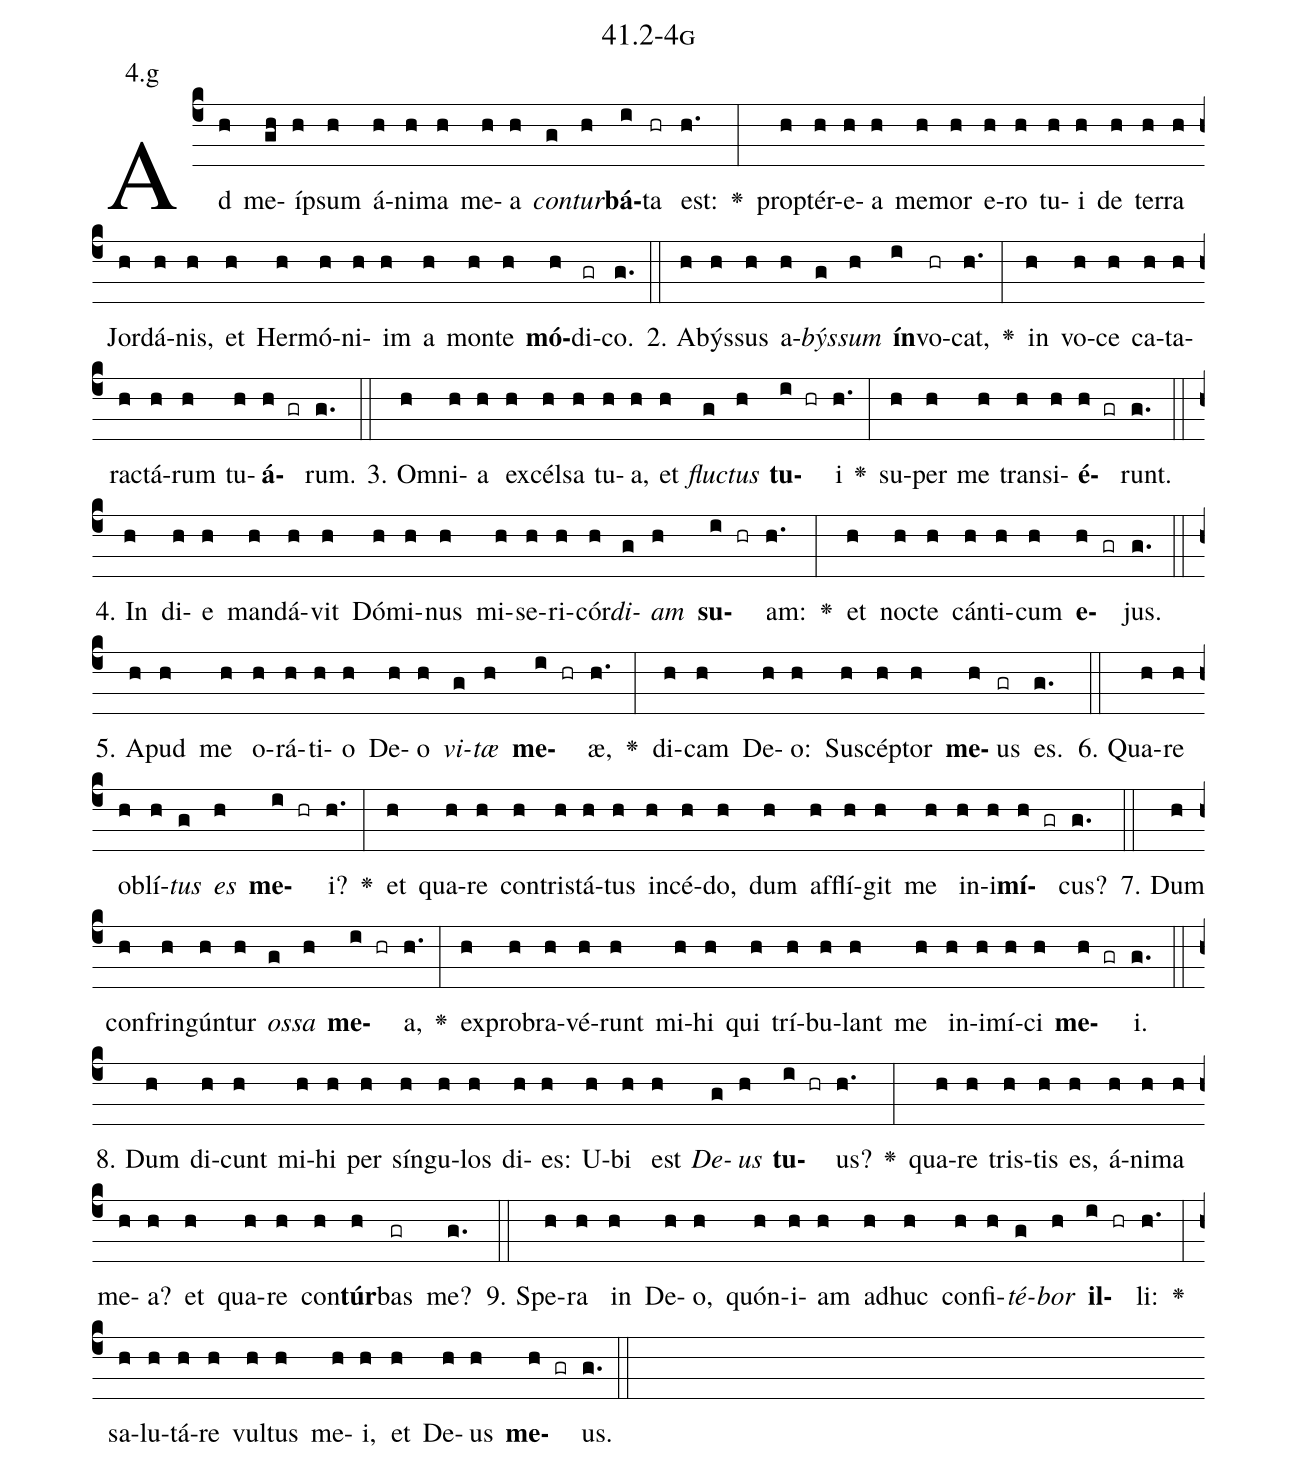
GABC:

name: 41.2-4g;
annotation: 4.g;
%%
(c4)Ad(h) me(gh)íp(h)sum(h) á(h)ni(h)ma(h) me(h)a(h) <i>con</i>(g)<i>tur</i>(h)<b>bá</b>(i)ta(hr) est:(h.) <v>\greheightstar</v>(:) prop(h)tér(h)e(h)a(h) me(h)mor(h) e(h)ro(h) tu(h)i(h) de(h) ter(h)ra(h) Jor(h)dá(h)nis,(h) et(h) Her(h)mó(h)ni(h)im(h) a(h) mon(h)te(h) <b>mó</b>(h)di(gr)co.(g.) (::)
2. A(h)býs(h)sus(h) a(h)<i>býs</i>(g)<i>sum</i>(h) <b>ín</b>(i)vo(hr)cat,(h.) <v>\greheightstar</v>(:) in(h) vo(h)ce(h) ca(h)ta(h)rac(h)tá(h)rum(h) tu(h)<b>á</b>(h gr)rum.(g.) (::)
3. Om(h)ni(h)a(h) ex(h)cél(h)sa(h) tu(h)a,(h) et(h) <i>fluc</i>(g)<i>tus</i>(h) <b>tu</b>(i hr)i(h.) <v>\greheightstar</v>(:) su(h)per(h) me(h) trans(h)i(h)<b>é</b>(h gr)runt.(g.) (::)
4. In(h) di(h)e(h) man(h)dá(h)vit(h) Dó(h)mi(h)nus(h) mi(h)se(h)ri(h)cór(h)<i>di</i>(g)<i>am</i>(h) <b>su</b>(i hr)am:(h.) <v>\greheightstar</v>(:) et(h) noc(h)te(h) cán(h)ti(h)cum(h) <b>e</b>(h gr)jus.(g.) (::)
5. A(h)pud(h) me(h) o(h)rá(h)ti(h)o(h) De(h)o(h) <i>vi</i>(g)<i>tæ</i>(h) <b>me</b>(i hr)æ,(h.) <v>\greheightstar</v>(:) di(h)cam(h) De(h)o:(h) Su(h)scép(h)tor(h) <b>me</b>(h)us(gr) es.(g.) (::)
6. Qua(h)re(h) ob(h)lí(h)<i>tus</i>(g) <i>es</i>(h) <b>me</b>(i hr)i?(h.) <v>\greheightstar</v>(:) et(h) qua(h)re(h) con(h)tris(h)tá(h)tus(h) in(h)cé(h)do,(h) dum(h) af(h)flí(h)git(h) me(h) in(h)i(h)<b>mí</b>(h gr)cus?(g.) (::)
7. Dum(h) con(h)frin(h)gún(h)tur(h) <i>os</i>(g)<i>sa</i>(h) <b>me</b>(i hr)a,(h.) <v>\greheightstar</v>(:) ex(h)pro(h)bra(h)vé(h)runt(h) mi(h)hi(h) qui(h) trí(h)bu(h)lant(h) me(h) in(h)i(h)mí(h)ci(h) <b>me</b>(h gr)i.(g.) (::)
8. Dum(h) di(h)cunt(h) mi(h)hi(h) per(h) sín(h)gu(h)los(h) di(h)es:(h) U(h)bi(h) est(h) <i>De</i>(g)<i>us</i>(h) <b>tu</b>(i hr)us?(h.) <v>\greheightstar</v>(:) qua(h)re(h) tris(h)tis(h) es,(h) á(h)ni(h)ma(h) me(h)a?(h) et(h) qua(h)re(h) con(h)<b>túr</b>(h)bas(gr) me?(g.) (::)
9. Spe(h)ra(h) in(h) De(h)o,(h) quón(h)i(h)am(h) ad(h)huc(h) con(h)fi(h)<i>té</i>(g)<i>bor</i>(h) <b>il</b>(i hr)li:(h.) <v>\greheightstar</v>(:) sa(h)lu(h)tá(h)re(h) vul(h)tus(h) me(h)i,(h) et(h) De(h)us(h) <b>me</b>(h gr)us.(g.) (::)
